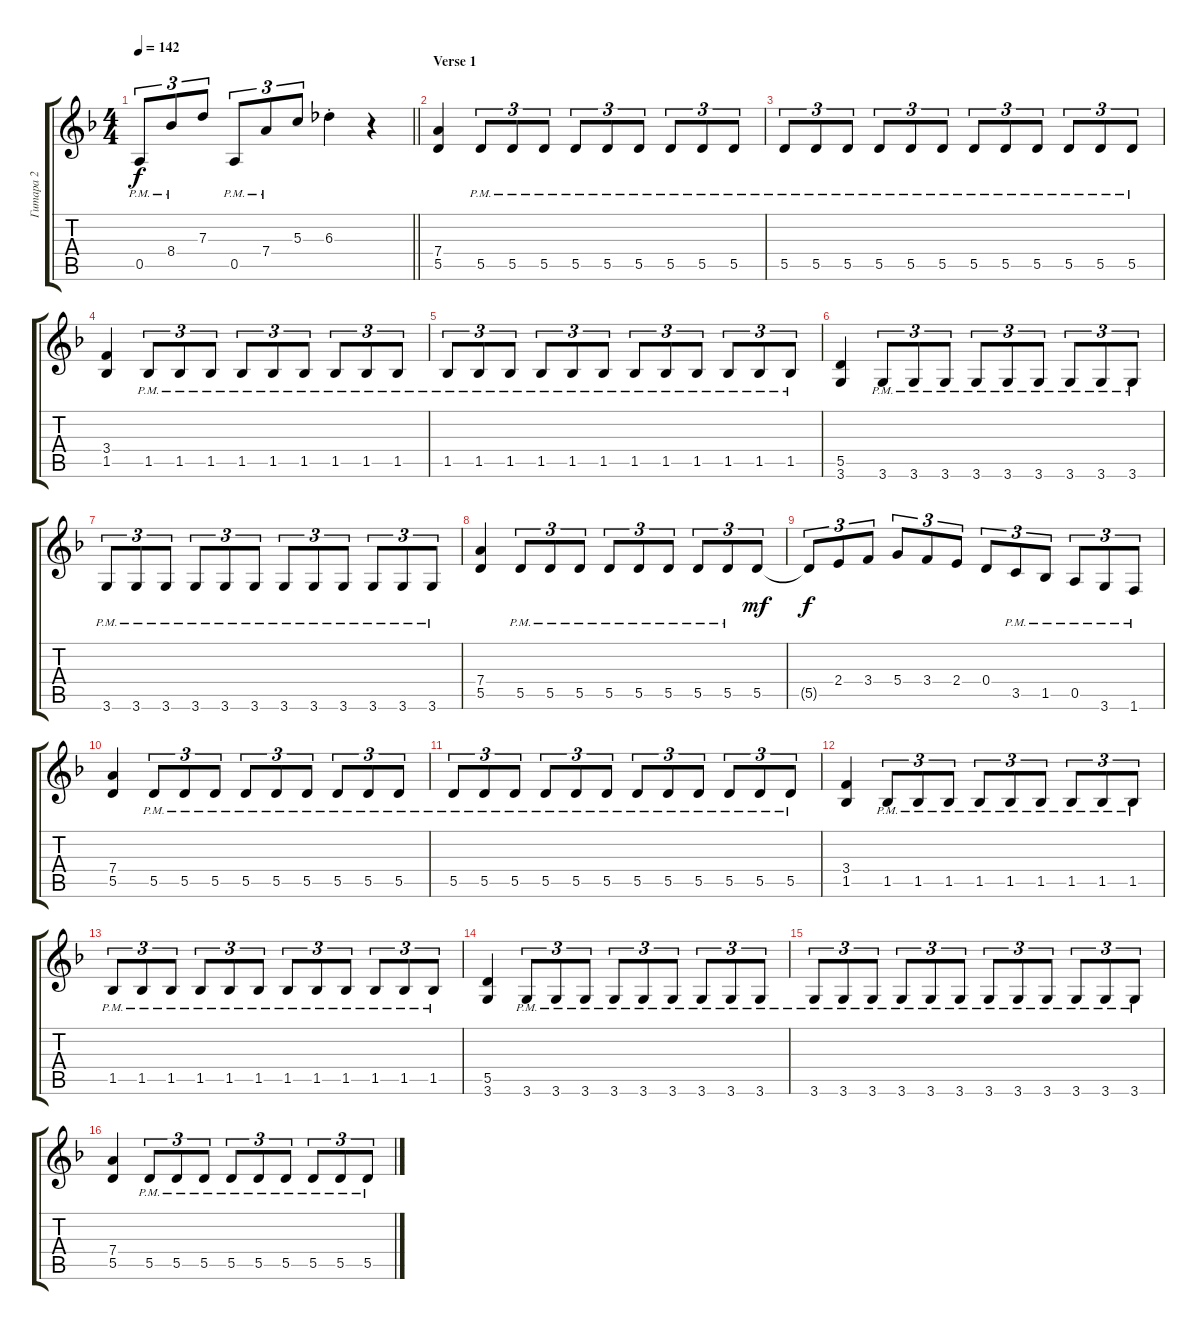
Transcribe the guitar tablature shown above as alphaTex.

\track ("Гитара 2" "Гитара 2") {instrument distortionguitar}
\staff {score tabs}
\tuning (E4 B3 G3 D3 A2 E2) {hide}
\ts (4 4)
\tempo 142
\clef g2
\barLineRight lightlight
\ks dminor
0.5{pm}.8{tu (3 2) dy f} 8.4{pm}.8{tu (3 2)} 7.3.8{tu (3 2)} 0.5{pm}.8{tu (3 2)} 7.4{pm}.8{tu (3 2)} 5.3.8{tu (3 2)} 6.3{st}.4 r.4 |
\section ("" "Verse 1")
(7.4 5.5).4 5.5{pm}.8{tu (3 2)} 5.5{pm}.8{tu (3 2)} 5.5{pm}.8{tu (3 2)} 5.5{pm}.8{tu (3 2)} 5.5{pm}.8{tu (3 2)} 5.5{pm}.8{tu (3 2)} 5.5{pm}.8{tu (3 2)} 5.5{pm}.8{tu (3 2)} 5.5{pm}.8{tu (3 2)} |
5.5{pm}.8{tu (3 2)} 5.5{pm}.8{tu (3 2)} 5.5{pm}.8{tu (3 2)} 5.5{pm}.8{tu (3 2)} 5.5{pm}.8{tu (3 2)} 5.5{pm}.8{tu (3 2)} 5.5{pm}.8{tu (3 2)} 5.5{pm}.8{tu (3 2)} 5.5{pm}.8{tu (3 2)} 5.5{pm}.8{tu (3 2)} 5.5{pm}.8{tu (3 2)} 5.5{pm}.8{tu (3 2)} |
(3.4 1.5).4 1.5{pm}.8{tu (3 2)} 1.5{pm}.8{tu (3 2)} 1.5{pm}.8{tu (3 2)} 1.5{pm}.8{tu (3 2)} 1.5{pm}.8{tu (3 2)} 1.5{pm}.8{tu (3 2)} 1.5{pm}.8{tu (3 2)} 1.5{pm}.8{tu (3 2)} 1.5{pm}.8{tu (3 2)} |
1.5{pm}.8{tu (3 2)} 1.5{pm}.8{tu (3 2)} 1.5{pm}.8{tu (3 2)} 1.5{pm}.8{tu (3 2)} 1.5{pm}.8{tu (3 2)} 1.5{pm}.8{tu (3 2)} 1.5{pm}.8{tu (3 2)} 1.5{pm}.8{tu (3 2)} 1.5{pm}.8{tu (3 2)} 1.5{pm}.8{tu (3 2)} 1.5{pm}.8{tu (3 2)} 1.5{pm}.8{tu (3 2)} |
(5.5 3.6).4 3.6{pm}.8{tu (3 2)} 3.6{pm}.8{tu (3 2)} 3.6{pm}.8{tu (3 2)} 3.6{pm}.8{tu (3 2)} 3.6{pm}.8{tu (3 2)} 3.6{pm}.8{tu (3 2)} 3.6{pm}.8{tu (3 2)} 3.6{pm}.8{tu (3 2)} 3.6{pm}.8{tu (3 2)} |
3.6{pm}.8{tu (3 2)} 3.6{pm}.8{tu (3 2)} 3.6{pm}.8{tu (3 2)} 3.6{pm}.8{tu (3 2)} 3.6{pm}.8{tu (3 2)} 3.6{pm}.8{tu (3 2)} 3.6{pm}.8{tu (3 2)} 3.6{pm}.8{tu (3 2)} 3.6{pm}.8{tu (3 2)} 3.6{pm}.8{tu (3 2)} 3.6{pm}.8{tu (3 2)} 3.6{pm}.8{tu (3 2)} |
(7.4 5.5).4 5.5{pm}.8{tu (3 2)} 5.5{pm}.8{tu (3 2)} 5.5{pm}.8{tu (3 2)} 5.5{pm}.8{tu (3 2)} 5.5{pm}.8{tu (3 2)} 5.5{pm}.8{tu (3 2)} 5.5{pm}.8{tu (3 2)} 5.5{pm}.8{tu (3 2)} 5.5.8{tu (3 2) dy mf} |
5.5{t}.8{tu (3 2) dy f} 2.4.8{tu (3 2)} 3.4.8{tu (3 2)} 5.4.8{tu (3 2)} 3.4.8{tu (3 2)} 2.4.8{tu (3 2)} 0.4.8{tu (3 2)} 3.5{pm}.8{tu (3 2)} 1.5{pm}.8{tu (3 2)} 0.5{pm}.8{tu (3 2)} 3.6{pm}.8{tu (3 2)} 1.6{pm}.8{tu (3 2)} |
(7.4 5.5).4 5.5{pm}.8{tu (3 2)} 5.5{pm}.8{tu (3 2)} 5.5{pm}.8{tu (3 2)} 5.5{pm}.8{tu (3 2)} 5.5{pm}.8{tu (3 2)} 5.5{pm}.8{tu (3 2)} 5.5{pm}.8{tu (3 2)} 5.5{pm}.8{tu (3 2)} 5.5{pm}.8{tu (3 2)} |
5.5{pm}.8{tu (3 2)} 5.5{pm}.8{tu (3 2)} 5.5{pm}.8{tu (3 2)} 5.5{pm}.8{tu (3 2)} 5.5{pm}.8{tu (3 2)} 5.5{pm}.8{tu (3 2)} 5.5{pm}.8{tu (3 2)} 5.5{pm}.8{tu (3 2)} 5.5{pm}.8{tu (3 2)} 5.5{pm}.8{tu (3 2)} 5.5{pm}.8{tu (3 2)} 5.5{pm}.8{tu (3 2)} |
(3.4 1.5).4 1.5{pm}.8{tu (3 2)} 1.5{pm}.8{tu (3 2)} 1.5{pm}.8{tu (3 2)} 1.5{pm}.8{tu (3 2)} 1.5{pm}.8{tu (3 2)} 1.5{pm}.8{tu (3 2)} 1.5{pm}.8{tu (3 2)} 1.5{pm}.8{tu (3 2)} 1.5{pm}.8{tu (3 2)} |
1.5{pm}.8{tu (3 2)} 1.5{pm}.8{tu (3 2)} 1.5{pm}.8{tu (3 2)} 1.5{pm}.8{tu (3 2)} 1.5{pm}.8{tu (3 2)} 1.5{pm}.8{tu (3 2)} 1.5{pm}.8{tu (3 2)} 1.5{pm}.8{tu (3 2)} 1.5{pm}.8{tu (3 2)} 1.5{pm}.8{tu (3 2)} 1.5{pm}.8{tu (3 2)} 1.5{pm}.8{tu (3 2)} |
(5.5 3.6).4 3.6{pm}.8{tu (3 2)} 3.6{pm}.8{tu (3 2)} 3.6{pm}.8{tu (3 2)} 3.6{pm}.8{tu (3 2)} 3.6{pm}.8{tu (3 2)} 3.6{pm}.8{tu (3 2)} 3.6{pm}.8{tu (3 2)} 3.6{pm}.8{tu (3 2)} 3.6{pm}.8{tu (3 2)} |
3.6{pm}.8{tu (3 2)} 3.6{pm}.8{tu (3 2)} 3.6{pm}.8{tu (3 2)} 3.6{pm}.8{tu (3 2)} 3.6{pm}.8{tu (3 2)} 3.6{pm}.8{tu (3 2)} 3.6{pm}.8{tu (3 2)} 3.6{pm}.8{tu (3 2)} 3.6{pm}.8{tu (3 2)} 3.6{pm}.8{tu (3 2)} 3.6{pm}.8{tu (3 2)} 3.6{pm}.8{tu (3 2)} |
(7.4 5.5).4 5.5{pm}.8{tu (3 2)} 5.5{pm}.8{tu (3 2)} 5.5{pm}.8{tu (3 2)} 5.5{pm}.8{tu (3 2)} 5.5{pm}.8{tu (3 2)} 5.5{pm}.8{tu (3 2)} 5.5{pm}.8{tu (3 2)} 5.5{pm}.8{tu (3 2)} 5.5{pm}.8{tu (3 2)}
